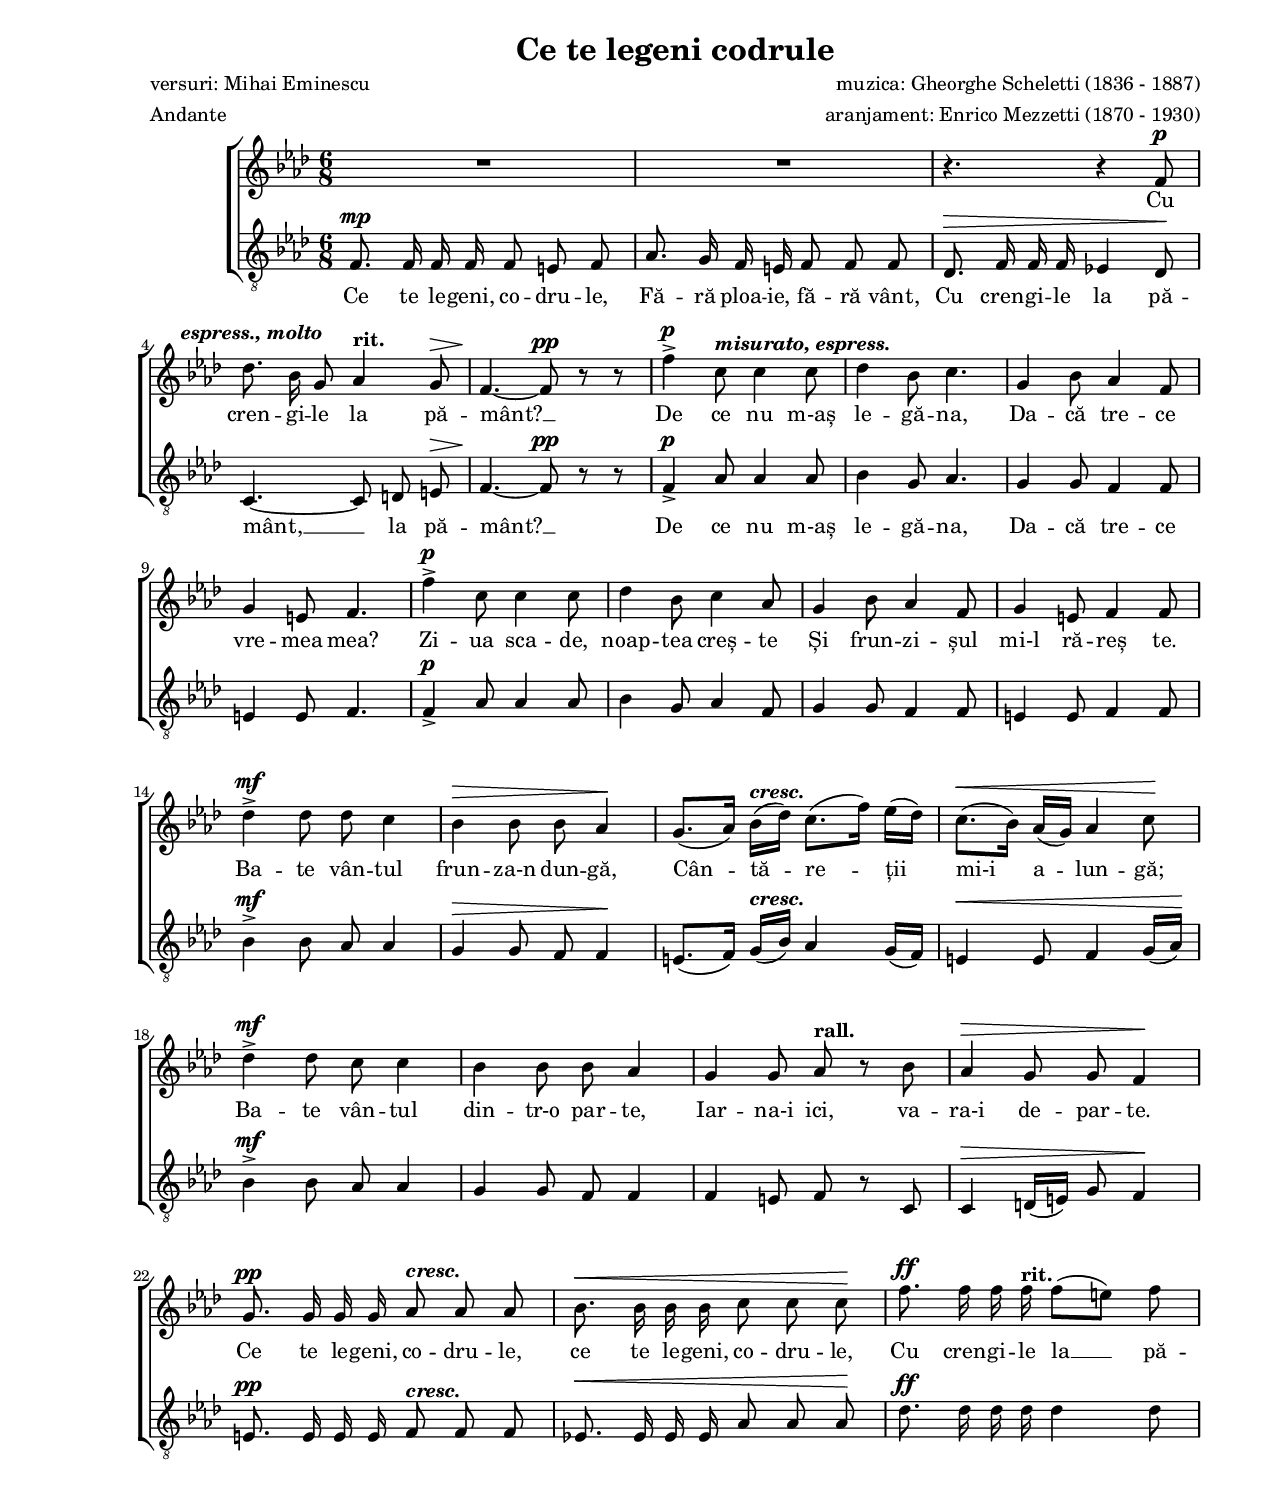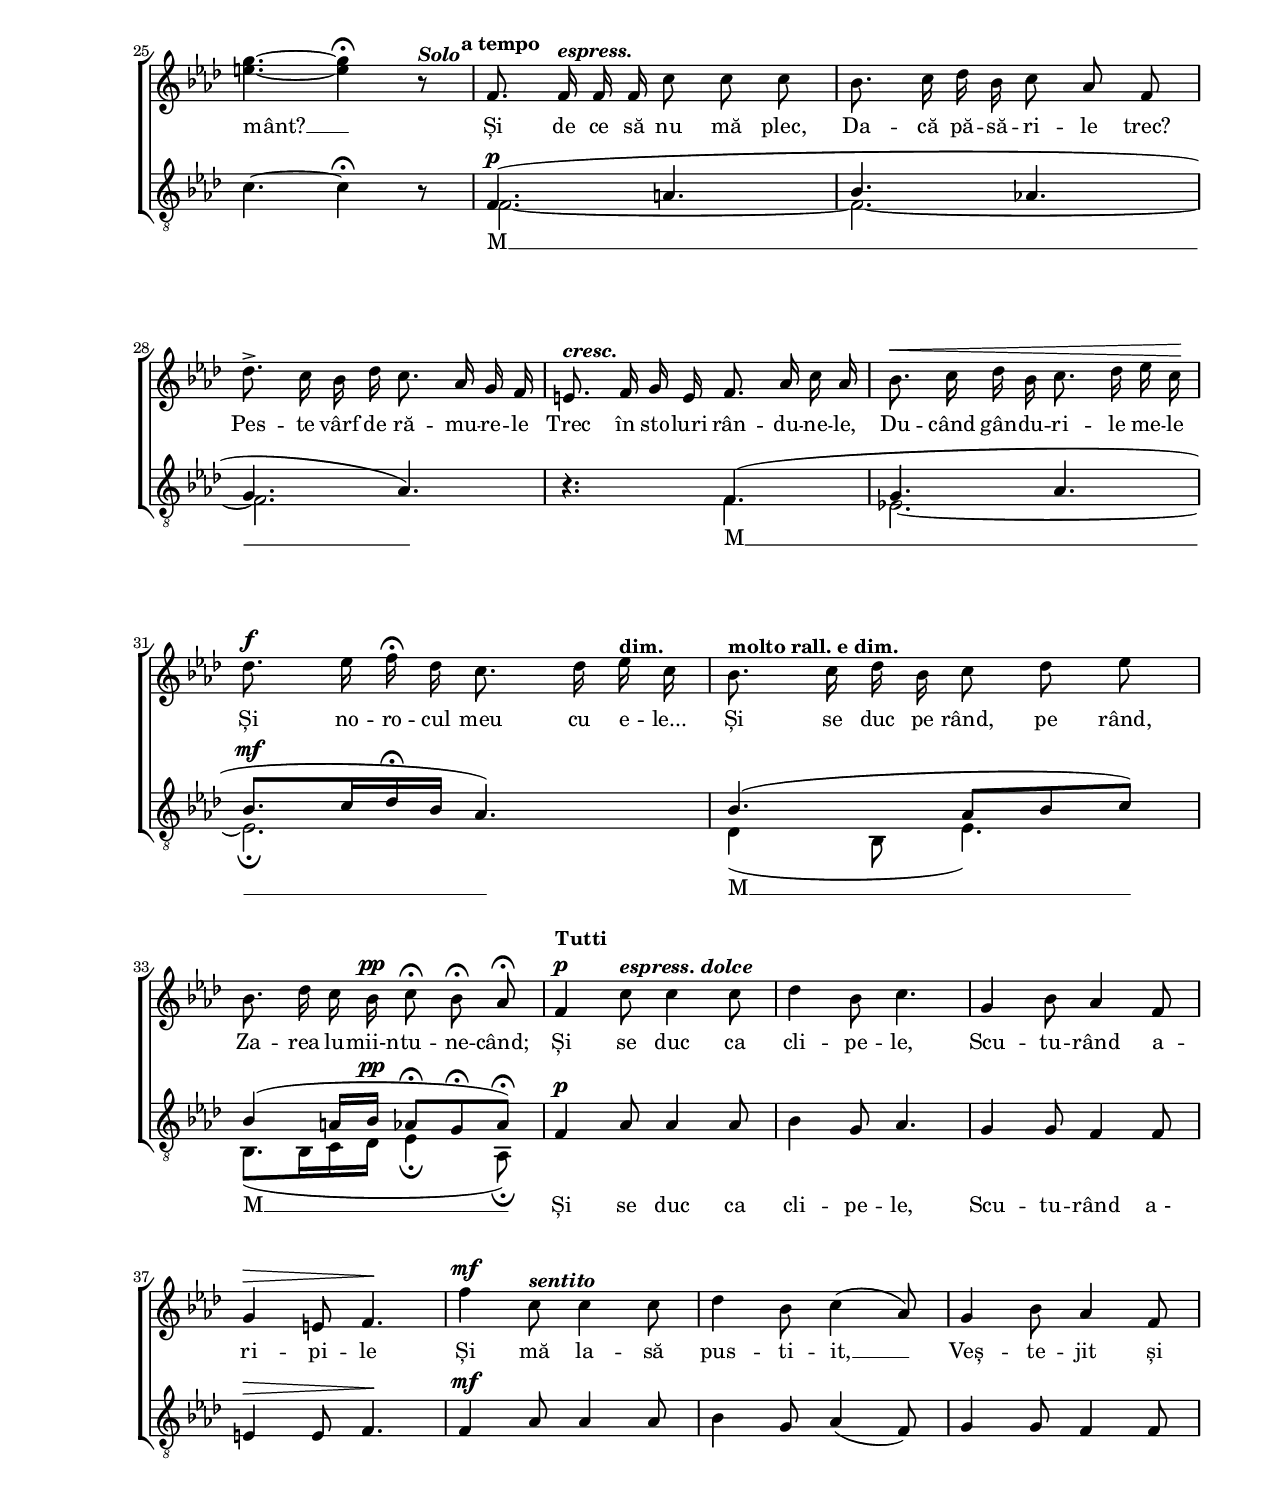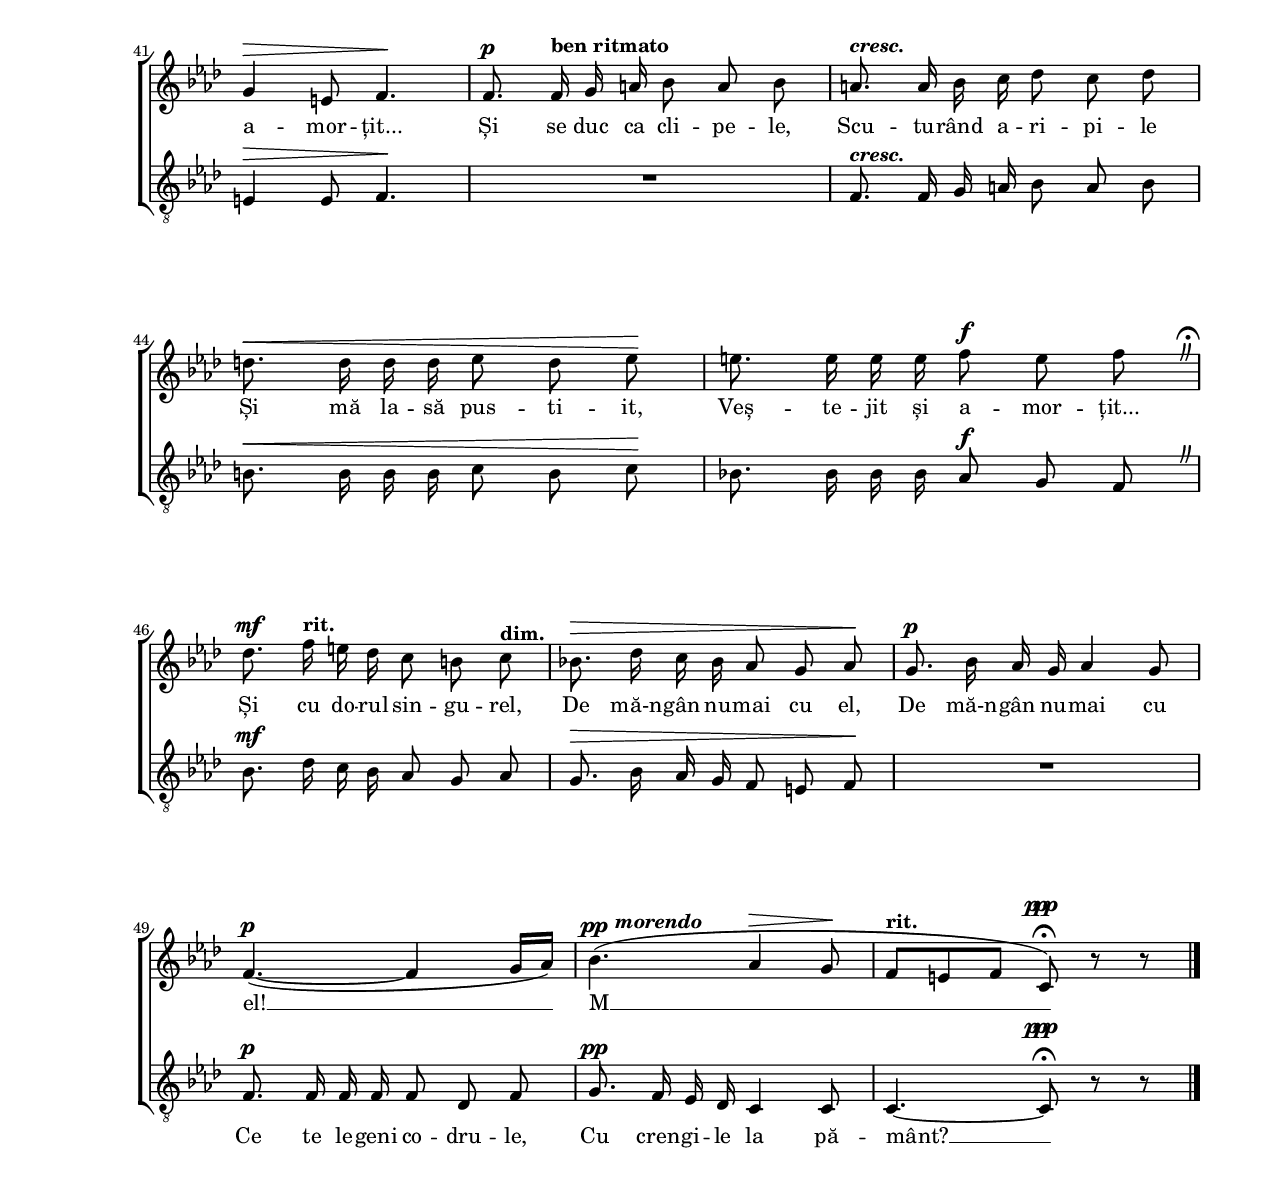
\version "2.19.80"

\paper {
  #(set-paper-size "letter")
  left-margin = 1\in
  line-width = 7\in
  print-page-number = false
  top-margin = 0.7\in
  bottom-margin = 0.7\in
}

\header {
  title = "Ce te legeni codrule"
  composer = "muzica: Gheorghe Scheletti (1836 - 1887)"
  poet = "versuri: Mihai Eminescu"
  arranger = "aranjament: Enrico Mezzetti (1870 - 1930)"
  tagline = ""
  meter = "Andante"
}

#(set-global-staff-size 17)

global = {
  \key f \minor
  \time 6/8
  \autoBeamOff
  \set Staff.midiInstrument = "clarinet"
  \override BreathingSign.text = #(make-musicglyph-markup "scripts.caesura.curved")
}

atempoMarkup = \markup { \hspace #-3.0 \bold "a tempo" }
crescMarkup = \markup { \bold \italic "cresc." }
dimMarkup = \markup { \bold "dim." }
rallMarkup = \markup { \bold "rall." }
ritMarkup = \markup { \bold "rit." }
soloMarkup = \markup { \bold \italic "Solo" }
markupA = \markup { \hspace #-7.0 \bold \italic "espress., molto" }
markupB = \markup { \bold \italic "misurato, espress." }
markupC = \markup { \bold \italic "espress." }
markupD = \markup { \bold "molto rall. e dim." }
markupE = \markup { \column {
  { \bold "Tutti" }
  { \musicglyph "p" }
}}
markupF = \markup { \bold \italic "espress. dolce" }
markupG = \markup { \bold \italic "sentito" }
markupH = \markup { \bold "ben ritmato" }
markupI = \markup { \hspace #8.5 \musicglyph "scripts.ufermata" }
markupJ = \markup { \hspace #3.0 \bold \italic "morendo" }
markupK = \markup { \column {
  { \line {
    \hspace #-1.5 \musicglyph "p"
    \hspace #-1.0 \musicglyph "p"
    \hspace #-1.0 \musicglyph "p"
  } }
  { \line { \hspace #0.5 \musicglyph "scripts.ufermata" } }
}}

womenWords = \lyricmode {
  Cu cren -- gi -- le la pă -- mânt? __
  De ce nu m-aș le -- gă -- na,
  Da -- că tre -- ce vre -- mea mea?
  Zi -- ua sca -- de, noap -- tea creș -- te
  Și frun -- zi -- șul mi-l ră -- reș te.

  Ba -- te vân -- tul frun -- za-n dun -- gă,
  Cân -- tă -- re -- ții mi-i a -- lun -- gă;
  Ba -- te vân -- tul din -- tr-o par -- te,
  Iar -- na-i ici, va -- ra-i de -- par -- te.

  Ce te le -- geni, co -- dru -- le,
  ce te le -- geni, co -- dru -- le,
  Cu cren -- gi -- le la __ pă -- mânt? __
  Și de ce să nu mă plec,
  Da -- că pă -- să -- ri -- le trec?

  Pes -- te vârf de ră -- mu -- re -- le
  Trec în sto -- luri rân -- du -- ne -- le,
  Du -- când gân -- du -- ri -- le me -- le
  Și no -- ro -- cul meu cu e -- le...

  Și se duc pe rând, pe rând,
  Za -- rea lu -- mii-n -- tu -- ne -- când;

  Și se duc ca cli -- pe -- le,
  Scu -- tu -- rând a -- ri -- pi -- le
  Și mă la -- să pus -- ti -- it, __
  Veș -- te -- jit și a -- mor -- țit...

  Și se duc ca cli -- pe -- le,
  Scu -- tu -- rând a -- ri -- pi -- le
  Și mă la -- să pus -- ti -- it,
  Veș -- te -- jit și a -- mor -- țit...

  Și cu do -- rul sin -- gu -- rel,
  De mă-n -- gân nu -- mai cu el,
  De mă-n -- gân nu -- mai cu el! __

  M __
}

menWords = \lyricmode {
  Ce te le -- geni, co -- dru -- le,
  Fă -- ră ploa -- ie, fă -- ră vânt,
  Cu cren -- gi -- le la pă -- mânt, __ la pă -- mânt? __

  De ce nu m-aș le -- gă -- na,
  Da -- că tre -- ce

  \skip 8 \skip 8 \skip 8 \skip 8 \skip 8 \skip 8 \skip 8 \skip 8 \skip 8
  \skip 8 \skip 8 \skip 8 \skip 8 \skip 8 \skip 8 \skip 8 \skip 8 \skip 8
  \skip 8 \skip 8 \skip 8 \skip 8 \skip 8 \skip 8 \skip 8 \skip 8 \skip 8
  \skip 8 \skip 8 \skip 8 \skip 8 \skip 8 \skip 8 \skip 8 \skip 8 \skip 8
  \skip 8 \skip 8 \skip 8 \skip 8 \skip 8 \skip 8 \skip 8 \skip 8 \skip 8
  \skip 8 \skip 8 \skip 8 \skip 8 \skip 8 \skip 8 \skip 8 \skip 8 \skip 8
  \skip 8 \skip 8 \skip 8 \skip 8 \skip 8 \skip 8 \skip 8 \skip 8 \skip 8
  \skip 8 \skip 8 \skip 8 \skip 8 \skip 8 \skip 8 \skip 8 \skip 8 \skip 8

  M __
  M __
  M __
  M __
  Și se duc ca cli -- pe -- le,
  Scu -- tu -- rând "a -"

  \skip 8 \skip 8 \skip 8 \skip 8 \skip 8 \skip 8 \skip 8 \skip 8 \skip 8
  \skip 8 \skip 8 \skip 8 \skip 8 \skip 8 \skip 8 \skip 8 \skip 8 \skip 8
  \skip 8 \skip 8 \skip 8 \skip 8 \skip 8 \skip 8 \skip 8 \skip 8 \skip 8
  \skip 8 \skip 8 \skip 8 \skip 8 \skip 8 \skip 8 \skip 8 \skip 8 \skip 8
  \skip 8 \skip 8 \skip 8 \skip 8 \skip 8 \skip 8 \skip 8 \skip 8 \skip 8
  \skip 8 \skip 8 \skip 8 \skip 8 \skip 8 \skip 8 \skip 8

  Ce te le -- geni co -- dru -- le,
  Cu cren -- gi -- le la pă -- mânt? __
}

womenMusic = \relative c' {
  R2.
  R2.
  r4. r4 f8^\p
  \break

  des'8.^\markupA bes16 g8 as4^\ritMarkup g8^\>
  f4.~\! f8^\pp r8 r8
  f'4^\p\accent c8^\markupB c4 c8
  des4 bes8 c4.
  g4 bes8 as4 f8
  \break

  g4 e8 f4.
  f'4^\p\accent c8 c4 c8
  des4 bes8 c4 as8
  g4 bes8 as4 f8
  g4 e8 f4 f8
  \break

  des'4^\mf\accent des8 des8 c4
  bes4^\> bes8 bes8 as4\!
  g8.([ as16)] bes16([^\crescMarkup des16)] c8.([ f16)] es16([ des16)]
  c8.([^\< bes16)] as16([ g16)] as4 c8\!
  \break

  des4^\mf\accent des8 c8 c4
  bes4 bes8 bes8 as4
  g4 g8 as8^\rallMarkup r8 bes8
  as4^\> g8 g8 f4\!
  \break

  g8.^\pp g16 g16 g16 as8^\crescMarkup as8 as8
  bes8.^\< bes16 bes16 bes16 c8 c8 c8\!
  f8.^\ff f16 f16 f16^\ritMarkup f8([ e8)] f8
  \break

  <g e>4.~ <g e>4^\fermata r8^\soloMarkup
  f,8.^\atempoMarkup f16^\markupC f16 f16 c'8 c8 c8
  bes8. c16 des16 bes16 c8 as8 f8
  \break

  des'8.\accent c16 bes16 des16 c8. as16 g16 f16
  e8.^\crescMarkup f16 g16 e16 f8. as16 c16 as16
  bes8.^\< c16 des16 bes16 c8. des16 es16 c16\!
  \break

  des8.^\f es16 f16^\fermata des16 c8. des16 es16^\dimMarkup c16
  bes8.^\markupD c16 des16 bes16 c8 des8 es8
  \break

  bes8. des16 c16 bes16^\pp c8^\fermata bes8^\fermata as8^\fermata
  f4^\markupE c'8^\markupF c4 c8
  des4 bes8 c4.
  g4 bes8 as4 f8
  \break

  g4^\> e8 f4.\!
  f'4^\mf c8^\markupG c4 c8
  des4 bes8 c4( as8)
  g4 bes8 as4 f8
  \break

  g4^\> e8 f4.\!
  f8.^\p f16^\markupH g16 a16 bes8 a8 bes8
  a8.^\crescMarkup a16 bes16 c16 des8 c8 des8
  \break

  d8.^\< d16 d16 d16 es8 d8 es8\!
  e8. e16 e16 e16 f8^\f e8 f8^\markupI \breathe
  \break

  des8.^\mf f16^\ritMarkup e16 des16 c8 b8 c8^\dimMarkup
  bes!8.^\> des16 c16 bes16 as8 g8 as8\!
  g8.^\p bes16 as16 g16 as4 g8
  \break

  f4.~(^\p f4 g16[ as16)]
  bes4.(^\pp^\markupJ as4^\> g8\!
  f8[^\ritMarkup e8 f8] c8)^\markupK r8 r8
  \bar "|."
}

menMusic = \relative c' {
  f,8.^\mp f16 f16 f16 f8 e8 f8
  as8. g16 f16 e16 f8 f8 f8
  des8.^\> f16 f16 f16 es!4 des8\!

  c4.~ c8 d8 e8^\>
  f4.~\! f8^\pp r8 r8
  f4^\p\accent as8 as4 as8
  bes4 g8 as4.
  g4 g8 f4 f8

  e4 e8 f4.
  f4^\p\accent as8 as4 as8
  bes4 g8 as4 f8
  g4 g8 f4 f8
  e4 e8 f4 f8

  bes4^\mf\accent bes8 as8 as4
  g4^\> g8 f8 f4\!
  e8.([ f16)] g16([^\crescMarkup bes16)] as4 g16([ f16)]
  e4^\< e8 f4 g16([ as16)]\!

  bes4^\mf\accent bes8 as8 as4
  g4 g8 f8 f4
  f4 e8 f8 r8 c8
  c4^\> d16([ e16)] g8 f4\!

  e8.^\pp e16 e16 e16 f8^\crescMarkup f8 f8
  es!8.^\< es16 es16 es16 as8 as8 as8\!
  des8.^\ff des16 des16 des16 des4 des8

  c4.~ c4^\fermata r8
  <<
    {
      \voiceOne
      f,4.(^\p a4.
      bes4. as!4.

      g4. as4.)
      bes4.\rest f4.(
      g4. as4.

      bes8.[^\mf c16 des16^\fermata bes16] as4.)
      bes4.( as8[ bes8 c8)]

      bes4( a16[ bes16]^\pp as8[^\fermata g8^\fermata as8)]^\fermata
    }
    \new Voice = "split" {
      \voiceTwo
      \autoBeamOff
      f2.~
      f2.~

      f2.
      bes4.\rest f4.
      es!2.~

      es2._\fermata
      des4( bes8 es4.)

      bes8.([ bes16 c16 des16] es4_\fermata as,8)_\fermata
    }
  >>
  \oneVoice
  f'4^\p as8 as4 as8
  bes4 g8 as4.
  g4 g8 f4 f8

  e4^\> e8 f4.\!
  f4^\mf as8 as4 as8
  bes4 g8 as4( f8)
  g4 g8 f4 f8

  e4^\> e8 f4.\!
  R2.
  f8.^\crescMarkup f16 g16 a16 bes8 a8 bes8

  b8.^\< b16 b16 b16 c8 b8 c8\!
  bes!8. bes16 bes16 bes16 as8^\f g8 f8 \breathe

  bes8.^\mf des16 c16 bes16 as8 g8 as8
  g8.^\> bes16 as16 g16 f8 e8 f8\!
  R2.

  f8.^\p f16 f16 f16 f8 des8 f8
  g8.^\pp f16 es16 des16 c4 c8
  c4.~ c8^\markupK r8 r8
}

myScore = \new Score <<
  \new ChoirStaff <<
    \new Staff \new Voice { \global \womenMusic }
    \addlyrics { \womenWords }

    \new Staff <<
      \clef "G_8"
      \new Voice { \global \menMusic }
      \addlyrics { \menWords }
    >>
  >>
>>

\score {
  \myScore
  \layout { }
}

midiOutput = \midi {
  \tempo 4 = 72
  \context {
    \Voice
    \remove "Dynamic_performer"
  }
}

\score {
  \unfoldRepeats
  \myScore
  \midi { \midiOutput }
}

\score {
  \unfoldRepeats
  \new Voice { \global \womenMusic }
  \midi { \midiOutput }
}

\score {
  \unfoldRepeats
  \new Voice { \global \menMusic }
  \midi { \midiOutput }
}
